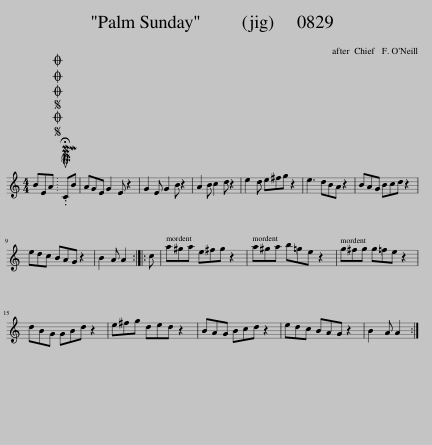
X:1
L:1/8
M:4/4
I:linebreak $
K:C
V:1 treble
V:1
 BEA |SOSOOO .!fermata!PMTuCMB | AGE G2 E z2 | G2 E G2 B z2 | A2 B c2 d z2 | %5
 e2 d e^fg z2 | e3 dBA z2 | BAG Bcd z2 |$ edc BAG z2 | B2 A A2 :: %10
 c | a^ga e^fg z2 | a^ga b=ge z2 | g^fg g=fe z2 |$ dBG GBd z2 | %15
 e^fg ded z2 | BAG Bcd z2 | edc BAG z2 | B2 A A2 :| %19
